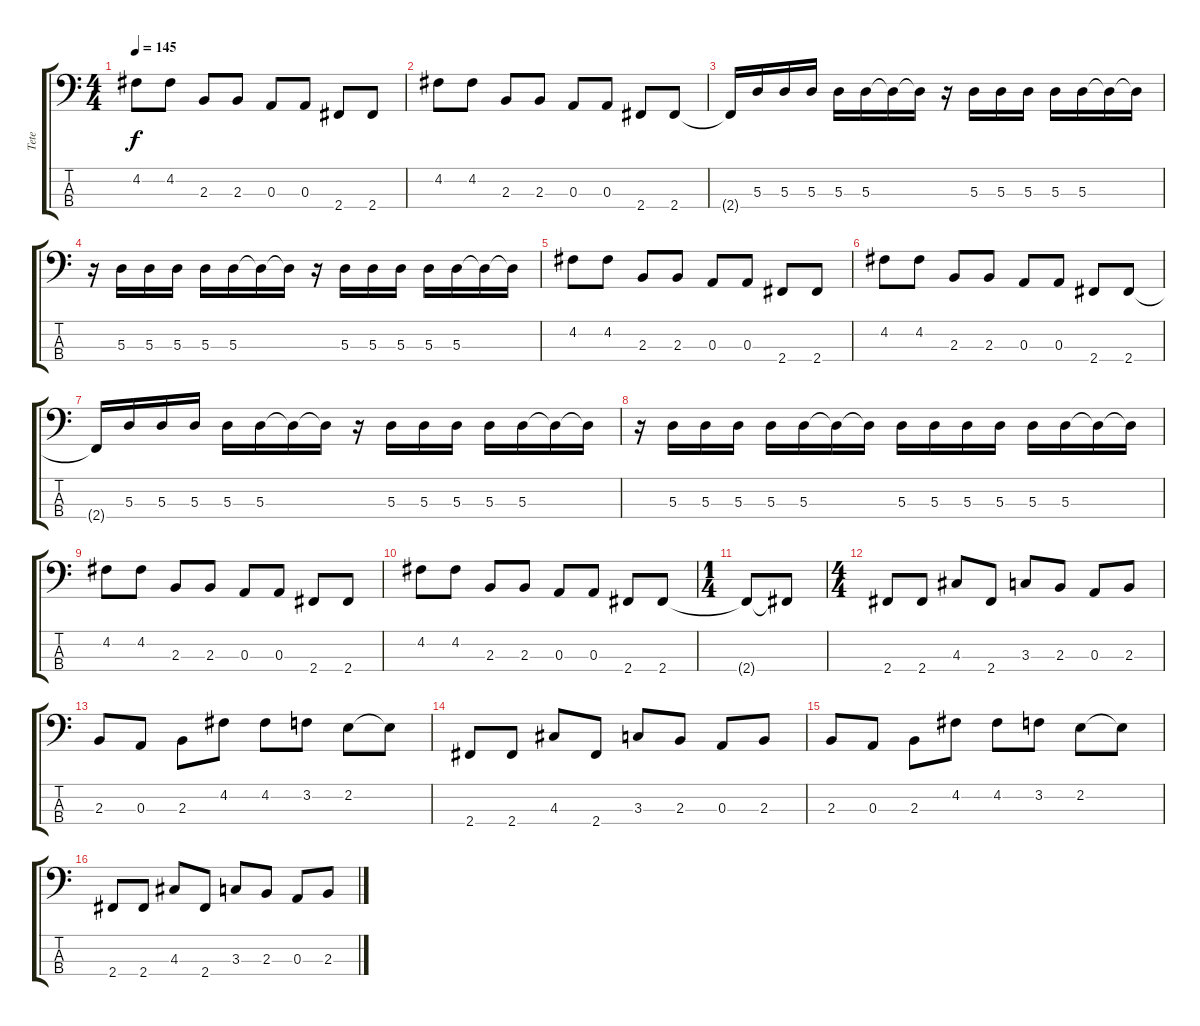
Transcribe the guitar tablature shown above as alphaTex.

\track ("Tete" "Tete") {instrument electricbassfinger}
\staff {score tabs}
\tuning (G2 D2 A1 E1) {hide}
\ts (4 4)
\tempo 145
\clef f4
\ks c
4.2.8{dy f} 4.2.8 2.3.8 2.3.8 0.3.8 0.3.8 2.4.8 2.4.8 |
4.2.8 4.2.8 2.3.8 2.3.8 0.3.8 0.3.8 2.4.8 2.4.8 |
2.4{t}.16 5.3.16 5.3.16 5.3.16 5.3.16 5.3.16 5.3{t}.16 5.3{t}.16 r.16 5.3.16 5.3.16 5.3.16 5.3.16 5.3.16 5.3{t}.16 5.3{t}.16 |
r.16 5.3.16 5.3.16 5.3.16 5.3.16 5.3.16 5.3{t}.16 5.3{t}.16 r.16 5.3.16 5.3.16 5.3.16 5.3.16 5.3.16 5.3{t}.16 5.3{t}.16 |
4.2.8 4.2.8 2.3.8 2.3.8 0.3.8 0.3.8 2.4.8 2.4.8 |
4.2.8 4.2.8 2.3.8 2.3.8 0.3.8 0.3.8 2.4.8 2.4.8 |
2.4{t}.16 5.3.16 5.3.16 5.3.16 5.3.16 5.3.16 5.3{t}.16 5.3{t}.16 r.16 5.3.16 5.3.16 5.3.16 5.3.16 5.3.16 5.3{t}.16 5.3{t}.16 |
r.16 5.3.16 5.3.16 5.3.16 5.3.16 5.3.16 5.3{t}.16 5.3{t}.16 5.3.16 5.3.16 5.3.16 5.3.16 5.3.16 5.3.16 5.3{t}.16 5.3{t}.16 |
4.2.8 4.2.8 2.3.8 2.3.8 0.3.8 0.3.8 2.4.8 2.4.8 |
4.2.8 4.2.8 2.3.8 2.3.8 0.3.8 0.3.8 2.4.8 2.4.8 |
\ts (1 4)
2.4{t}.8 2.4{t}.8 |
\ts (4 4)
2.4.8 2.4.8 4.3.8 2.4.8 3.3.8 2.3.8 0.3.8 2.3.8 |
2.3.8 0.3.8 2.3.8 4.2.8 4.2.8 3.2.8 2.2.8 2.2{t}.8 |
2.4.8 2.4.8 4.3.8 2.4.8 3.3.8 2.3.8 0.3.8 2.3.8 |
2.3.8 0.3.8 2.3.8 4.2.8 4.2.8 3.2.8 2.2.8 2.2{t}.8 |
2.4.8 2.4.8 4.3.8 2.4.8 3.3.8 2.3.8 0.3.8 2.3.8
